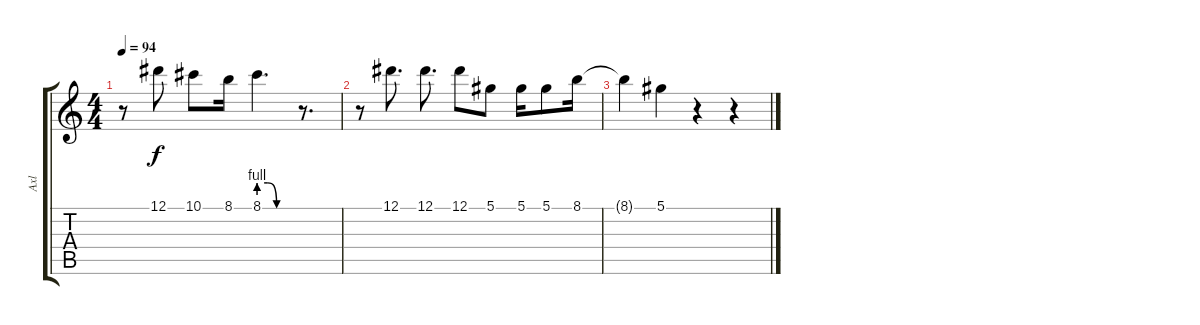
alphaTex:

\track ("Axl" "Axl") {instrument overdrivenguitar}
\staff {score tabs}
\tuning (Eb4 Bb3 Gb3 Db3 Ab2 Eb2) {hide}
\ts (4 4)
\tempo 94
\clef g2
\ks c
r.8{dy f} 12.1.8 10.1.8 8.1.16 8.1{be (custom 0 4 15 4 30 0 60 0)}.4{d} r.8{d} |
r.8 12.1.8{d} 12.1.8{d} 12.1.8 5.1.8 5.1.16 5.1.8 8.1.16 |
8.1{t}.4 5.1.4 r.4 r.4
